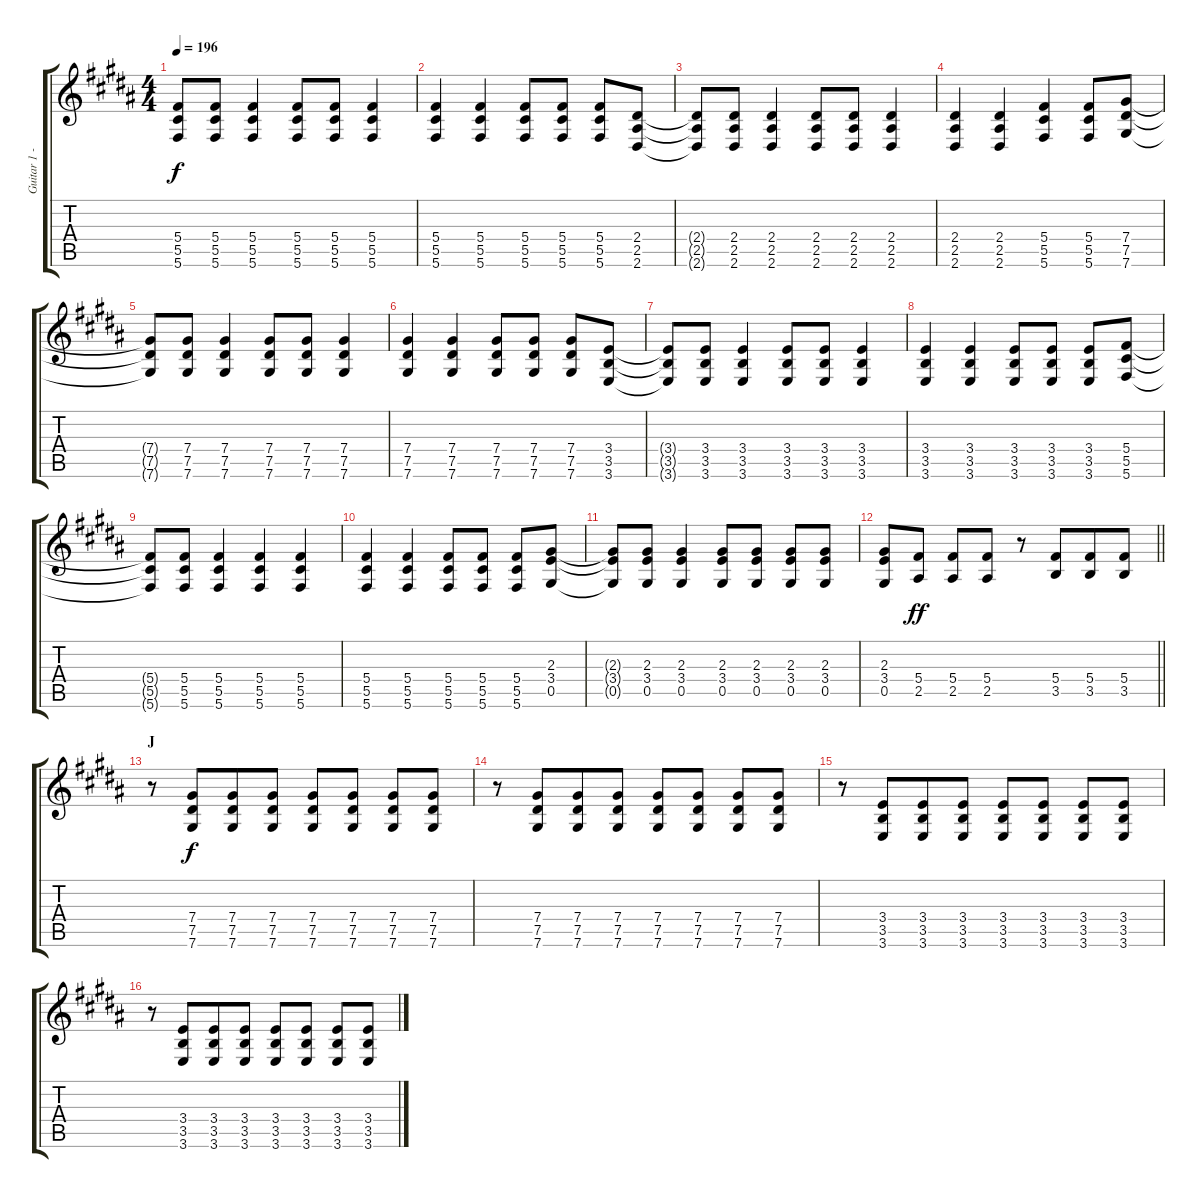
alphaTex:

\track ("Guitar 1 - Hiroshi" "Guitar 1 -") {instrument distortionguitar}
\staff {score tabs}
\tuning (Eb4 Bb3 Gb3 Db3 Ab2 Db2) {hide}
\ts (4 4)
\tempo 196
\clef g2
\ks b
(5.4{t} 5.5{t} 5.6{t}).8{dy f} (5.4 5.5 5.6).8 (5.4 5.5 5.6).4 (5.4 5.5 5.6).8 (5.4 5.5 5.6).8 (5.4 5.5 5.6).4 |
(5.4 5.5 5.6).4 (5.4 5.5 5.6).4 (5.4 5.5 5.6).8 (5.4 5.5 5.6).8 (5.4 5.5 5.6).8 (2.4 2.5 2.6).8 |
(2.4{t} 2.5{t} 2.6{t}).8 (2.4 2.5 2.6).8 (2.4 2.5 2.6).4 (2.4 2.5 2.6).8 (2.4 2.5 2.6).8 (2.4 2.5 2.6).4 |
(2.4 2.5 2.6).4 (2.4 2.5 2.6).4 (5.4 5.5 5.6).4 (5.4 5.5 5.6).8 (7.4 7.5 7.6).8 |
(7.4{t} 7.5{t} 7.6{t}).8 (7.4 7.5 7.6).8 (7.4 7.5 7.6).4 (7.4 7.5 7.6).8 (7.4 7.5 7.6).8 (7.4 7.5 7.6).4 |
(7.4 7.5 7.6).4 (7.4 7.5 7.6).4 (7.4 7.5 7.6).8 (7.4 7.5 7.6).8 (7.4 7.5 7.6).8 (3.4 3.5 3.6).8 |
(3.4{t} 3.5{t} 3.6{t}).8 (3.4 3.5 3.6).8 (3.4 3.5 3.6).4 (3.4 3.5 3.6).8 (3.4 3.5 3.6).8 (3.4 3.5 3.6).4 |
(3.4 3.5 3.6).4 (3.4 3.5 3.6).4 (3.4 3.5 3.6).8 (3.4 3.5 3.6).8 (3.4 3.5 3.6).8 (5.4 5.5 5.6).8 |
(5.4{t} 5.5{t} 5.6{t}).8 (5.4 5.5 5.6).8 (5.4 5.5 5.6).4 (5.4 5.5 5.6).4 (5.4 5.5 5.6).4 |
(5.4 5.5 5.6).4 (5.4 5.5 5.6).4 (5.4 5.5 5.6).8 (5.4 5.5 5.6).8 (5.4 5.5 5.6).8 (2.3 3.4 0.5).8 |
(2.3{t} 3.4{t} 0.5{t}).8 (2.3 3.4 0.5).8 (2.3 3.4 0.5).4 (2.3 3.4 0.5).8 (2.3 3.4 0.5).8 (2.3 3.4 0.5).8 (2.3 3.4 0.5).8 |
\barLineRight lightlight
(2.3 3.4 0.5).8 (5.4 2.5).8{dy ff} (5.4 2.5).8 (5.4 2.5).8 r.8 (5.4 3.5).8{beam merge} (5.4 3.5).8 (5.4 3.5).8 |
\section ("" "J")
r.8 (7.4 7.5 7.6).8{dy f beam merge} (7.4 7.5 7.6).8 (7.4 7.5 7.6).8 (7.4 7.5 7.6).8 (7.4 7.5 7.6).8 (7.4 7.5 7.6).8 (7.4 7.5 7.6).8 |
r.8 (7.4 7.5 7.6).8{beam merge} (7.4 7.5 7.6).8 (7.4 7.5 7.6).8 (7.4 7.5 7.6).8 (7.4 7.5 7.6).8 (7.4 7.5 7.6).8 (7.4 7.5 7.6).8 |
r.8 (3.4 3.5 3.6).8{beam merge} (3.4 3.5 3.6).8 (3.4 3.5 3.6).8 (3.4 3.5 3.6).8 (3.4 3.5 3.6).8 (3.4 3.5 3.6).8 (3.4 3.5 3.6).8 |
r.8 (3.4 3.5 3.6).8{beam merge} (3.4 3.5 3.6).8 (3.4 3.5 3.6).8 (3.4 3.5 3.6).8 (3.4 3.5 3.6).8 (3.4 3.5 3.6).8 (3.4 3.5 3.6).8
